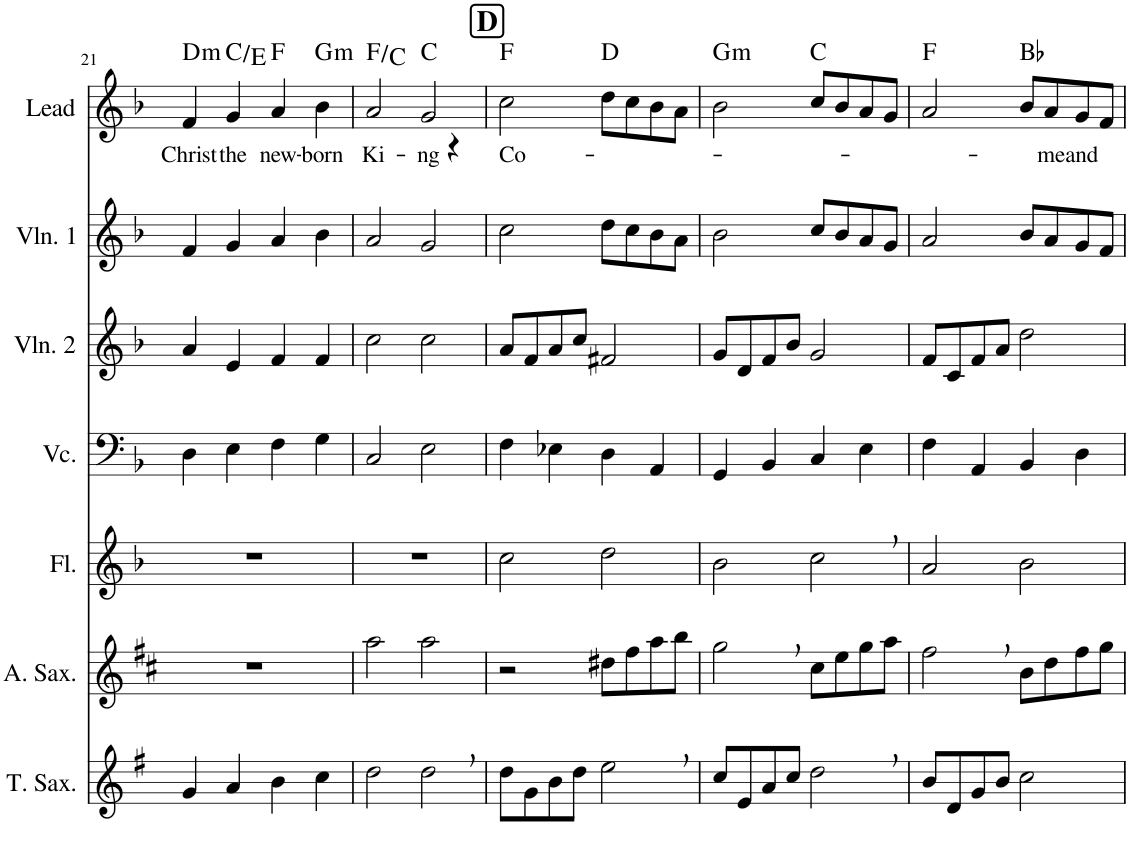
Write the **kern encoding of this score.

**kern	**kern	**kern	**kern	**kern	**kern	**kern	**text	**harte
*part7	*part6	*part5	*part4	*part3	*part2	*part1	*part1	*part1
*staff7	*staff6	*staff5	*staff4	*staff3	*staff2	*staff1	*staff1	*
*I"Tenor Saxophone	*I"Alto Saxophone	*I"Flute	*I"Violoncello	*I"Violin 2	*I"Violin 1	*I"Lead	*	*
*I'T. Sax.	*I'A. Sax.	*I'Fl.	*I'Vc.	*I'Vln. 2	*I'Vln. 1	*I'Lead	*	*
!!LO:PB:g=z
*clefG2	*clefG2	*clefG2	*clefF4	*clefG2	*clefG2	*clefG2	*	*
*Trd8c14	*Trd5c9	*	*	*	*	*	*	*
*k[f#]	*k[f#c#]	*k[b-]	*k[b-]	*k[b-]	*k[b-]	*k[b-]	*	*
*M4/4	*M4/4	*M4/4	*M4/4	*M4/4	*M4/4	*M4/4	*	*
=21	=21	=21	=21	=21	=21	=21	=21	=21
!	!	!	!	!	!	!	!LO:LY:b	!LO:H:kt=m
4g/	1r	1r	4D\	4a/	4f/	4f/	Christ	D:min
!	!	!	!	!	!	!	!LO:LY:b	!
4a/	.	.	4E\	4e/	4g/	4g/	the	C:maj/3
!	!	!	!	!	!	!	!LO:LY:b	!
4b\	.	.	4F\	4f/	4a/	4a/	new-	F:maj
!	!	!	!	!	!	!	!LO:LY:b	!LO:H:kt=m
4cc\	.	.	4G\	4f/	4b-\	4b-\	-born	G:min
=22	=22	=22	=22	=22	=22	=22	=22	=22
!	!	!	!	!	!	!	!LO:LY:b	!
*	*	*	*	*	*	*^	*	*
2dd\	2aa\	1r	2C/	2cc\	2a/	2a/	2.ryy	Ki-	F:maj/5
!	!	!	!	!	!	!	!	!LO:LY:b	!
2dd,\	2aa\	.	2E\	2cc\	2g/	2g/	.	ng	C:maj
.	.	.	.	.	.	.	4r	.	.
!!LO:REH:place=s1:a:B:cj:fs=14:t=D
=23	=23	=23	=23	=23	=23	=23	=23	=23	=23
!	!	!	!	!	!	!	!	!LO:LY:b	!
*	*	*	*	*	*	*v	*v	*	*
8dd\L	2r	2cc\	4F\	8a/L	2cc\	2cc\	Co-	F:maj
8g\	.	.	.	8f/	.	.	.	.
8b\	.	.	4E-X\	8a/	.	.	.	.
8dd\J	.	.	.	8cc/J	.	.	.	.
2ee,\	8dd#X\L	2dd\	4D\	2f#X/	8dd\L	8dd\L	.	D:maj
.	8ff#\	.	.	.	8cc\	8cc\	.	.
.	8aa\	.	4AA/	.	8b-\	8b-\	.	.
.	8bb\J	.	.	.	8a\J	8a\J	.	.
=24	=24	=24	=24	=24	=24	=24	=24	=24
!	!	!	!	!	!	!	!	!LO:H:kt=m
8cc/L	2gg,\	2b-\	4GG/	8g/L	2b-\	2b-\	.	G:min
8e/	.	.	.	8d/	.	.	.	.
8a/	.	.	4BB-/	8f/	.	.	.	.
8cc/J	.	.	.	8b-/J	.	.	.	.
2dd,\	8cc#\L	2cc,\	4C/	2g/	8cc/L	8cc/L	.	C:maj
.	8ee\	.	.	.	8b-/	8b-/	.	.
.	8gg\	.	4E\	.	8a/	8a/	.	.
.	8aa\J	.	.	.	8g/J	8g/J	.	.
=25	=25	=25	=25	=25	=25	=25	=25	=25
8b/L	2ff#,\	2a/	4F\	8f/L	2a/	2a/	.	F:maj
8d/	.	.	.	8c/	.	.	.	.
8g/	.	.	4AA/	8f/	.	.	.	.
8b/J	.	.	.	8a/J	.	.	.	.
2cc\	8b\L	2b-\	4BB-/	2dd\	8b-/L	8b-/L	.	Bb:maj
!	!	!	!	!	!	!	!LO:LY:b	!
.	8dd\	.	.	.	8a/	8a/	-me	.
!	!	!	!	!	!	!	!LO:LY:b	!
.	8ff#\	.	4D\	.	8g/	8g/	and	.
.	8gg\J	.	.	.	8f/J	8f/J	.	.
=	=	=	=	=	=	=	=	=
*-	*-	*-	*-	*-	*-	*-	*-	*-
